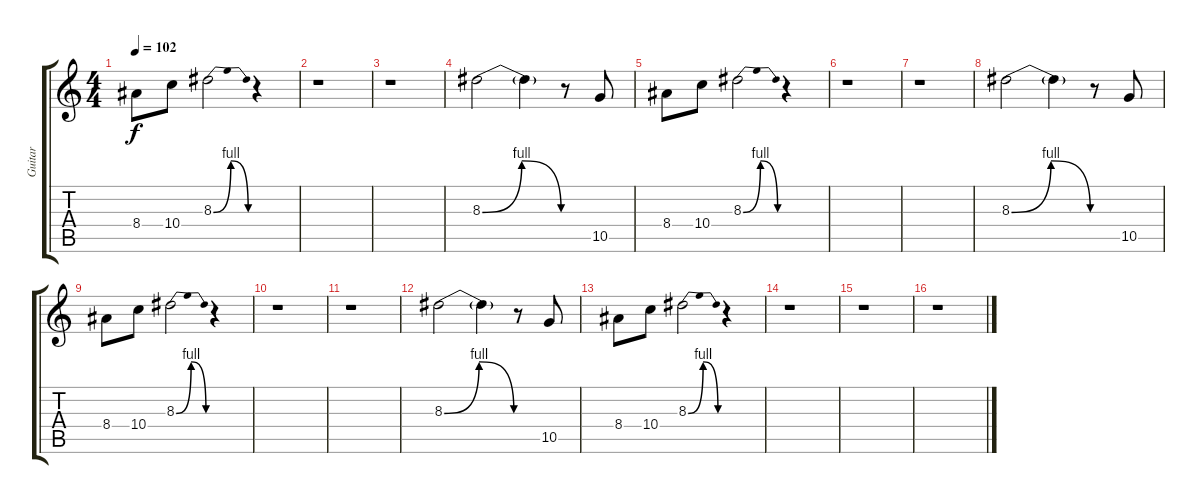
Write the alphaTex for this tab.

\track ("Guitar" "Guitar") {instrument overdrivenguitar}
\staff {score tabs}
\tuning (E4 B3 G3 D3 A2 E2) {hide}
\ts (4 4)
\tempo 102
\clef g2
\ks c
8.4.8{dy f} 10.4.8 8.3{be (bendrelease 0 0 10 4 49 4 60 0)}.2 r.4 |
r.1 |
r.1 |
8.3{be (bendrelease 0 0 10 4 52 4 60 0)}.2 8.3{t}.4 r.8 10.5.8 |
8.4.8 10.4.8 8.3{be (bendrelease 0 0 10 4 49 4 60 0)}.2 r.4 |
r.1 |
r.1 |
8.3{be (bendrelease 0 0 10 4 52 4 60 0)}.2 8.3{t}.4 r.8 10.5.8 |
8.4.8 10.4.8 8.3{be (bendrelease 0 0 10 4 49 4 60 0)}.2 r.4 |
r.1 |
r.1 |
8.3{be (bendrelease 0 0 10 4 52 4 60 0)}.2 8.3{t}.4 r.8 10.5.8 |
8.4.8 10.4.8 8.3{be (bendrelease 0 0 10 4 49 4 60 0)}.2 r.4 |
r.1 |
r.1 |
r.1
